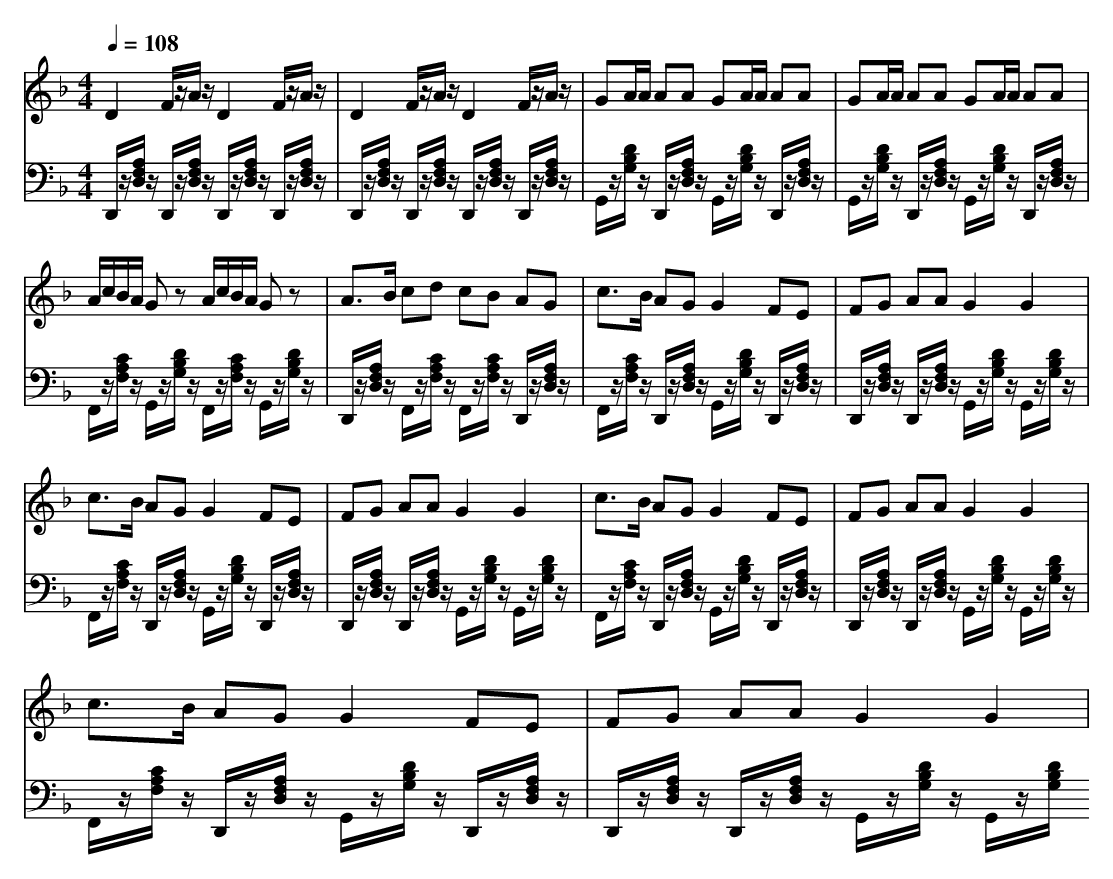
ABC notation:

X:1
T:
M: 4/4
L: 1/8
Q:1/4=108
K:F % 1 flats
V:1
D2 F/2z/2A/2z/2 D2 F/2z/2A/2z/2|D2 F/2z/2A/2z/2 D2 F/2z/2A/2z/2|GA/2A/2 AA GA/2A/2 AA|GA/2A/2 AA GA/2A/2 AA|
A/2c/2B/2A/2 Gz A/2c/2B/2A/2 Gz|A>B cd cB AG|c>B AG G2 FE|FG AA G2 G2|
c>B AG G2 FE|FG AA G2 G2|c>B AG G2 FE|FG AA G2 G2|
c>B AG G2 FE|FG AA G2 G2|
V:2
D,,/2z/2[A,/2F,/2D,/2]z/2 D,,/2z/2[A,/2F,/2D,/2]z/2 D,,/2z/2[A,/2F,/2D,/2]z/2 D,,/2z/2[A,/2F,/2D,/2]z/2|D,,/2z/2[A,/2F,/2D,/2]z/2 D,,/2z/2[A,/2F,/2D,/2]z/2 D,,/2z/2[A,/2F,/2D,/2]z/2 D,,/2z/2[A,/2F,/2D,/2]z/2|G,,/2z/2[D/2B,/2G,/2]z/2 D,,/2z/2[A,/2F,/2D,/2]z/2 G,,/2z/2[D/2B,/2G,/2]z/2 D,,/2z/2[A,/2F,/2D,/2]z/2|G,,/2z/2[D/2B,/2G,/2]z/2 D,,/2z/2[A,/2F,/2D,/2]z/2 G,,/2z/2[D/2B,/2G,/2]z/2 D,,/2z/2[A,/2F,/2D,/2]z/2|
F,,/2z/2[C/2A,/2F,/2]z/2 G,,/2z/2[D/2B,/2G,/2]z/2 F,,/2z/2[C/2A,/2F,/2]z/2 G,,/2z/2[D/2B,/2G,/2]z/2|D,,/2z/2[A,/2F,/2D,/2]z/2 F,,/2z/2[C/2A,/2F,/2]z/2 F,,/2z/2[C/2A,/2F,/2]z/2 D,,/2z/2[A,/2F,/2D,/2]z/2|F,,/2z/2[C/2A,/2F,/2]z/2 D,,/2z/2[A,/2F,/2D,/2]z/2 G,,/2z/2[D/2B,/2G,/2]z/2 D,,/2z/2[A,/2F,/2D,/2]z/2|D,,/2z/2[A,/2F,/2D,/2]z/2 D,,/2z/2[A,/2F,/2D,/2]z/2 G,,/2z/2[D/2B,/2G,/2]z/2 G,,/2z/2[D/2B,/2G,/2]z/2|
F,,/2z/2[C/2A,/2F,/2]z/2 D,,/2z/2[A,/2F,/2D,/2]z/2 G,,/2z/2[D/2B,/2G,/2]z/2 D,,/2z/2[A,/2F,/2D,/2]z/2|D,,/2z/2[A,/2F,/2D,/2]z/2 D,,/2z/2[A,/2F,/2D,/2]z/2 G,,/2z/2[D/2B,/2G,/2]z/2 G,,/2z/2[D/2B,/2G,/2]z/2|F,,/2z/2[C/2A,/2F,/2]z/2 D,,/2z/2[A,/2F,/2D,/2]z/2 G,,/2z/2[D/2B,/2G,/2]z/2 D,,/2z/2[A,/2F,/2D,/2]z/2|D,,/2z/2[A,/2F,/2D,/2]z/2 D,,/2z/2[A,/2F,/2D,/2]z/2 G,,/2z/2[D/2B,/2G,/2]z/2 G,,/2z/2[D/2B,/2G,/2]z/2|
F,,/2z/2[C/2A,/2F,/2]z/2 D,,/2z/2[A,/2F,/2D,/2]z/2 G,,/2z/2[D/2B,/2G,/2]z/2 D,,/2z/2[A,/2F,/2D,/2]z/2|D,,/2z/2[A,/2F,/2D,/2]z/2 D,,/2z/2[A,/2F,/2D,/2]z/2 G,,/2z/2[D/2B,/2G,/2]z/2 G,,/2z/2[D/2B,/2G,/2]
